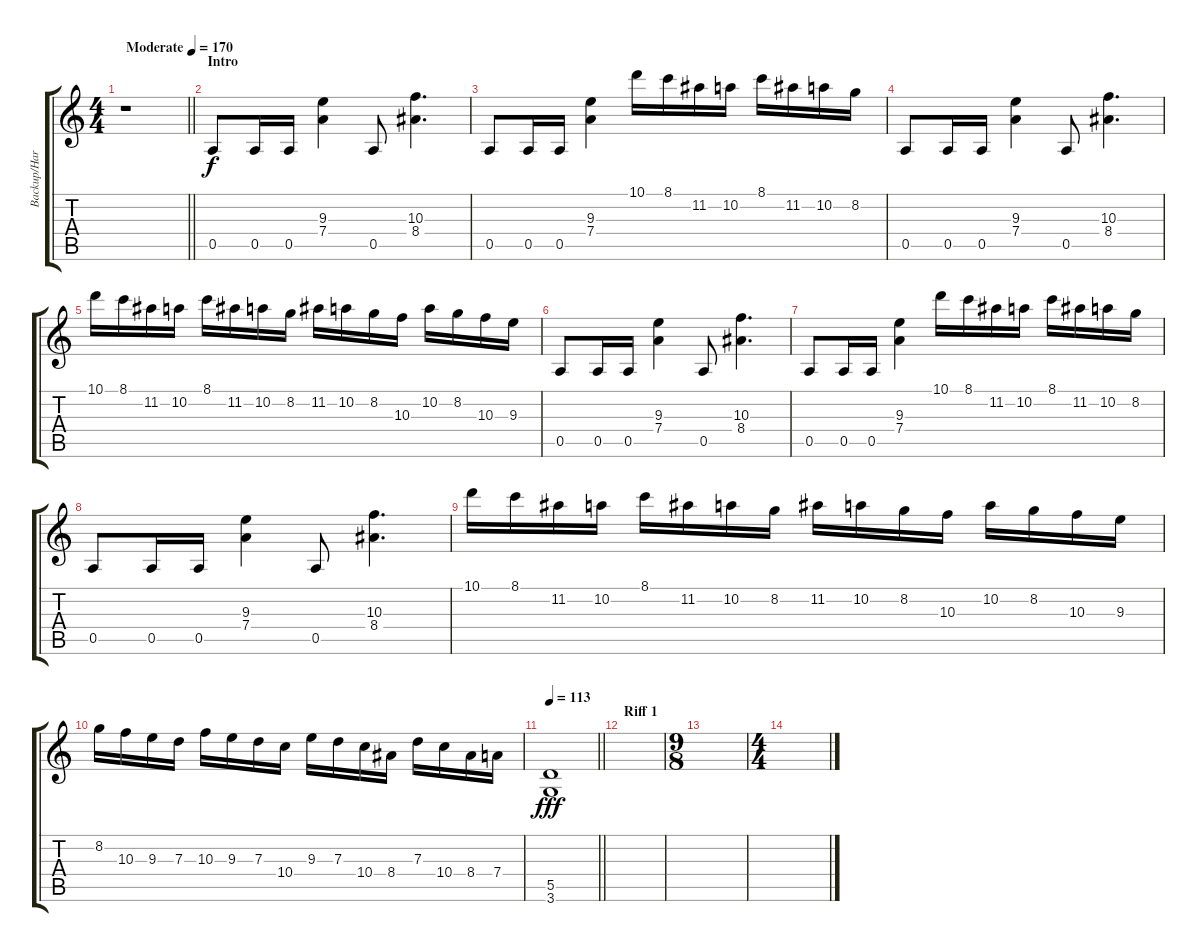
\track ("Backup/Harmony" "Backup/Har") {instrument distortionguitar}
\staff {score tabs}
\tuning (E4 B3 G3 D3 A2 E2) {hide}
\ts (4 4)
\tempo (170 "Moderate")
\clef g2
\barLineRight lightlight
\ks c
r.1{dy f instrument distortionguitar} |
\section ("" "Intro")
0.5.8 0.5.16 0.5.16 (9.3 7.4).4 0.5.8 (10.3 8.4).4{d} |
0.5.8 0.5.16 0.5.16 (9.3 7.4).4 10.1.16 8.1.16 11.2.16 10.2.16 8.1.16 11.2.16 10.2.16 8.2.16 |
0.5.8 0.5.16 0.5.16 (9.3 7.4).4 0.5.8 (10.3 8.4).4{d} |
10.1.16 8.1.16 11.2.16 10.2.16 8.1.16 11.2.16 10.2.16 8.2.16 11.2.16 10.2.16 8.2.16 10.3.16 10.2.16 8.2.16 10.3.16 9.3.16 |
0.5.8 0.5.16 0.5.16 (9.3 7.4).4 0.5.8 (10.3 8.4).4{d} |
0.5.8 0.5.16 0.5.16 (9.3 7.4).4 10.1.16 8.1.16 11.2.16 10.2.16 8.1.16 11.2.16 10.2.16 8.2.16 |
0.5.8 0.5.16 0.5.16 (9.3 7.4).4 0.5.8 (10.3 8.4).4{d} |
10.1.16 8.1.16 11.2.16 10.2.16 8.1.16 11.2.16 10.2.16 8.2.16 11.2.16 10.2.16 8.2.16 10.3.16 10.2.16 8.2.16 10.3.16 9.3.16 |
8.2.16 10.3.16 9.3.16 7.3.16 10.3.16 9.3.16 7.3.16 10.4.16 9.3.16 7.3.16 10.4.16 8.4.16 7.3.16 10.4.16 8.4.16 7.4.16 |
\tempo 113
\barLineRight lightlight
(5.5 3.6).1{dy fff} |
\section ("" "Riff 1")
|
\ts (9 8)
|
\ts (4 4)
